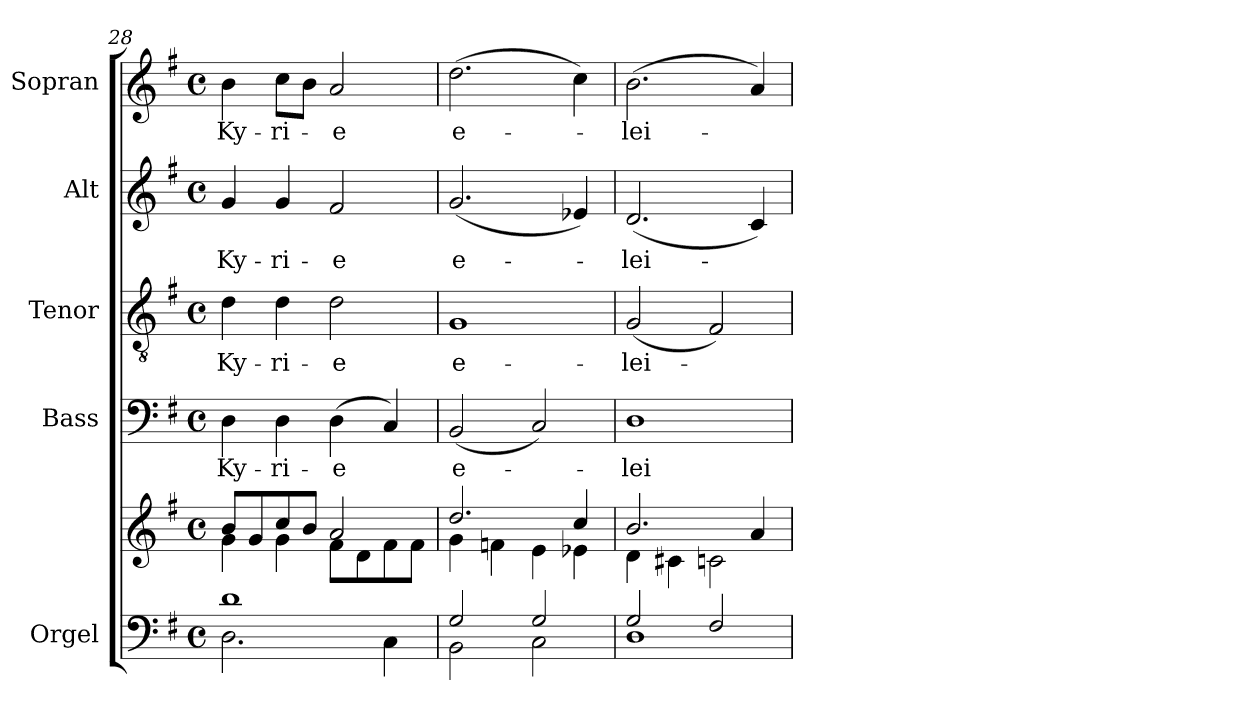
**kern	**kern	**kern	**text	**kern	**text	**kern	**text	**kern	**text
*part5	*part5	*part4	*part4	*part3	*part3	*part2	*part2	*part1	*part1
*staff6	*staff5	*staff4	*staff4	*staff3	*staff3	*staff2	*staff2	*staff1	*staff1
*I"Orgel	*	*I"Bass	*	*I"Tenor	*	*I"Alt	*	*I"Sopran	*
*I'Org.	*	*I'B.	*	*I'T.	*	*I'A.	*	*I'S.	*
*clefF4	*clefG2	*clefF4	*	*clefGv2	*	*clefG2	*	*clefG2	*
*k[f#]	*k[f#]	*k[f#]	*	*k[f#]	*	*k[f#]	*	*k[f#]	*
*G:	*G:	*G:	*	*G:	*	*G:	*	*G:	*
*M4/4	*M4/4	*M4/4	*	*M4/4	*	*M4/4	*	*M4/4	*
*met(c)	*met(c)	*met(c)	*	*met(c)	*	*met(c)	*	*met(c)	*
=28	=28	=28	=28	=28	=28	=28	=28	=28	=28
*^	*^	*	*	*	*	*	*	*	*
!	!	!	!	!	!LO:LY:b	!	!LO:LY:b	!	!LO:LY:b	!	!LO:LY:b
1d	2.D\	8b/L	4g\	4D\	Ky-	4d\	Ky-	4g/	Ky-	4b\	Ky-
.	.	8g/	.	.	.	.	.	.	.	.	.
!	!	!	!	!	!LO:LY:b	!	!LO:LY:b	!	!LO:LY:b	!	!LO:LY:b
.	.	8cc/	4g\	4D\	-ri-	4d\	-ri-	4g/	-ri-	8cc\L	-ri-
.	.	8b/J	.	.	.	.	.	.	.	8b\J	.
!	!	!	!	!	!LO:LY:b	!	!LO:LY:b	!	!LO:LY:b	!	!LO:LY:b
.	.	2a/	8f#\L	(>4D\	-e	2d\	-e	2f#/	-e	2a/	-e
.	.	.	8d\	.	.	.	.	.	.	.	.
.	4C\	.	8f#\	4C/)	.	.	.	.	.	.	.
.	.	.	8f#\J	.	.	.	.	.	.	.	.
!!LO:LB:g=z
=29	=29	=29	=29	=29	=29	=29	=29	=29	=29	=29	=29
!	!	!	!	!	!LO:LY:b	!	!LO:LY:b	!	!LO:LY:b	!	!LO:LY:b
2G/	2BB\	2.dd/	4g\	(<2BB/	e-	1G	e-	(<2.g/	e-	(>2.dd\	e-
.	.	.	4fn\	.	.	.	.	.	.	.	.
2G/	2C\	.	4e\	2C/)	.	.	.	.	.	.	.
.	.	4cc/	4e-X\	.	.	.	.	4e-X/)	.	4cc\)	.
=30	=30	=30	=30	=30	=30	=30	=30	=30	=30	=30	=30
!	!	!	!	!	!LO:LY:b	!	!LO:LY:b	!	!LO:LY:b	!	!LO:LY:b
2G/	1D	2.b/	4d\	1D	-lei-	(<2G/	-lei-	(<2.d/	-lei-	(>2.b\	-lei-
.	.	.	4c#X\	.	.	.	.	.	.	.	.
2F#/	.	.	2cn\	.	.	2F#/)	.	.	.	.	.
.	.	4a/	.	.	.	.	.	4c/)	.	4a/)	.
*v	*v	*	*	*	*	*	*	*	*	*	*
*	*v	*v	*	*	*	*	*	*	*	*
=	=	=	=	=	=	=	=	=	=
*-	*-	*-	*-	*-	*-	*-	*-	*-	*-
